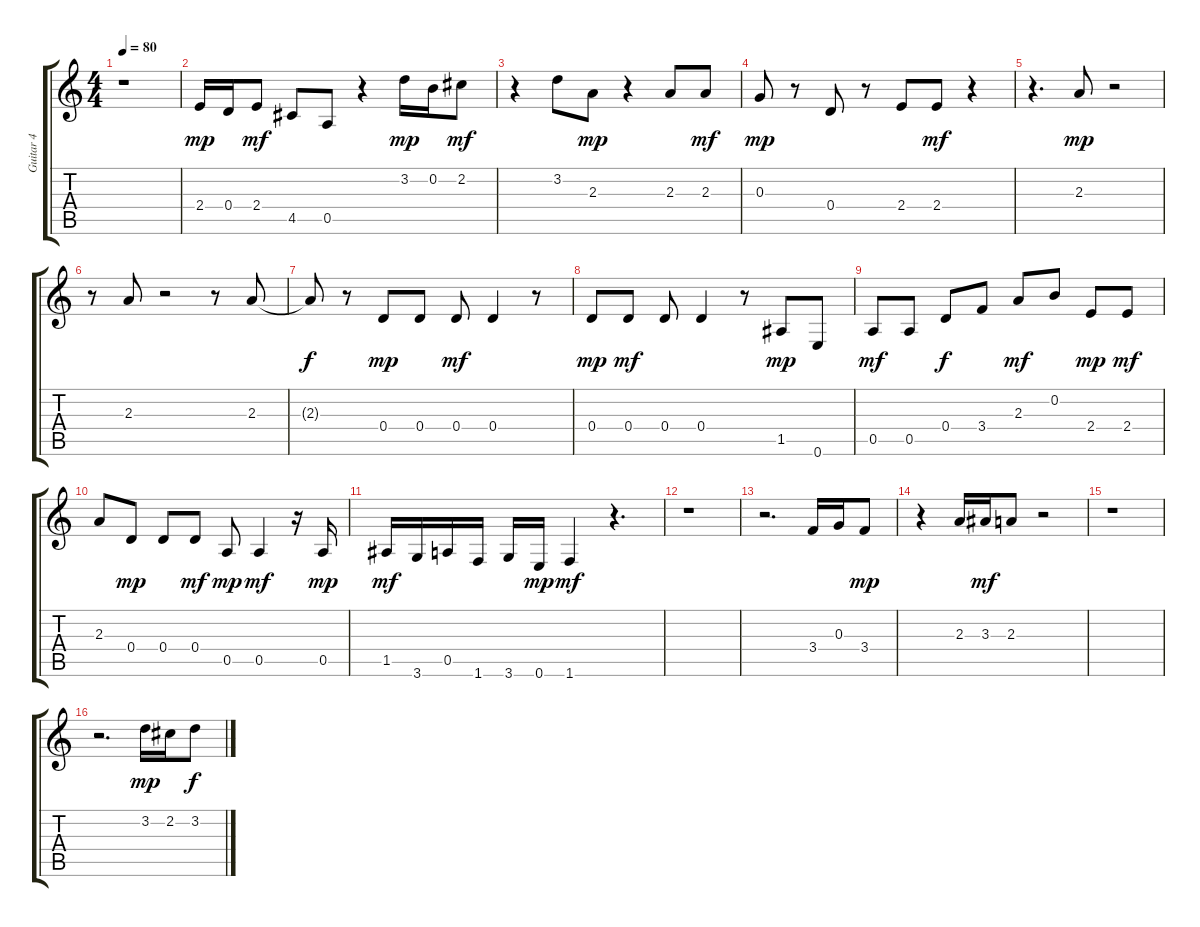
\track ("Guitar 4" "Guitar 4") {instrument acousticguitarnylon}
\staff {score tabs}
\tuning (E4 B3 G3 D3 A2 E2) {hide}
\ts (4 4)
\tempo 80
\clef g2
\ks c
r.1{dy mf} |
2.4.16{dy mp} 0.4.16 2.4.8{dy mf} 4.5.8 0.5.8 r.4 3.2.16{dy mp} 0.2.16 2.2.8{dy mf} |
r.4 3.2.8 2.3.8{dy mp} r.4 2.3.8 2.3.8{dy mf} |
0.3.8{dy mp} r.8 0.4.8 r.8 2.4.8 2.4.8{dy mf} r.4 |
r.4{d} 2.3.8{dy mp} r.2 |
r.8 2.3.8 r.2 r.8 2.3.8 |
2.3{t}.8{dy f} r.8 0.4.8{dy mp} 0.4.8 0.4.8{dy mf} 0.4.4 r.8 |
0.4.8{dy mp} 0.4.8{dy mf} 0.4.8 0.4.4 r.8 1.5.8{dy mp} 0.6.8 |
0.5.8{dy mf} 0.5.8 0.4.8{dy f} 3.4.8 2.3.8{dy mf} 0.2.8 2.4.8{dy mp} 2.4.8{dy mf} |
2.3.8 0.4.8{dy mp} 0.4.8 0.4.8{dy mf} 0.5.8{dy mp} 0.5.4{dy mf} r.16 0.5.16{dy mp} |
1.5.16{dy mf} 3.6.16 0.5.16 1.6.16 3.6.16 0.6.16{dy mp} 1.6.4{dy mf} r.4{d} |
r.1 |
r.2{d} 3.4.16 0.3.16 3.4.8{dy mp} |
r.4 2.3.16 3.3.16{dy mf} 2.3.8 r.2 |
r.1 |
r.2{d} 3.2.16{dy mp} 2.2.16 3.2.8{dy f}
